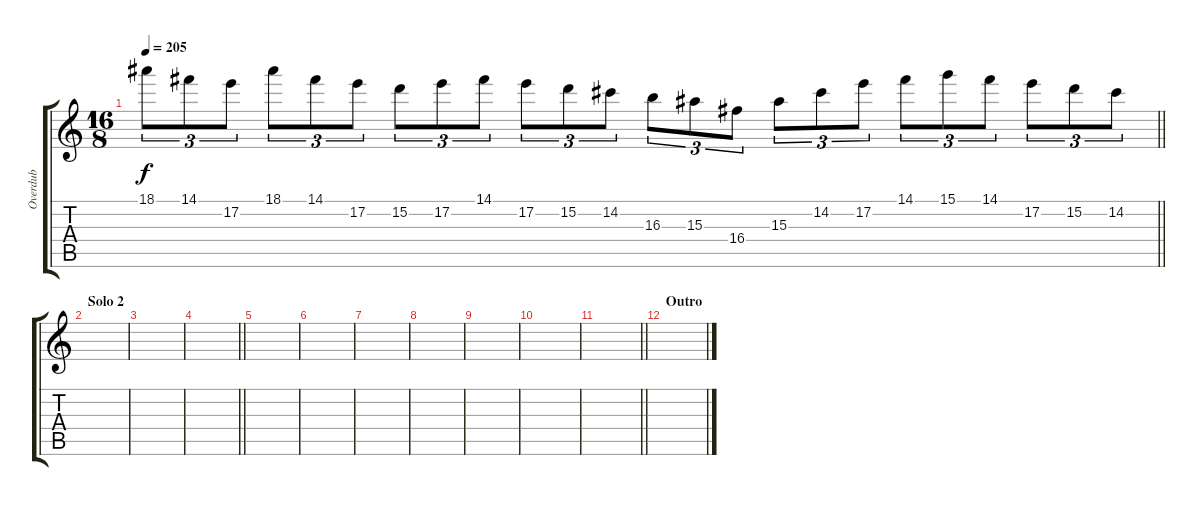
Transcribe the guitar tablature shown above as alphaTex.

\track ("Overdub" "Overdub") {instrument distortionguitar}
\staff {score tabs}
\tuning (E4 B3 G3 D3 A2 E2) {hide}
\ts (16 8)
\tempo 205
\clef g2
\barLineRight lightlight
\ks c
18.1.8{tu (3 2) dy f} 14.1.8{tu (3 2)} 17.2.8{tu (3 2)} 18.1.8{tu (3 2)} 14.1.8{tu (3 2)} 17.2.8{tu (3 2)} 15.2.8{tu (3 2)} 17.2.8{tu (3 2)} 14.1.8{tu (3 2)} 17.2.8{tu (3 2)} 15.2.8{tu (3 2)} 14.2.8{tu (3 2)} 16.3.8{tu (3 2)} 15.3.8{tu (3 2)} 16.4.8{tu (3 2)} 15.3.8{tu (3 2)} 14.2.8{tu (3 2)} 17.2.8{tu (3 2)} 14.1.8{tu (3 2)} 15.1.8{tu (3 2)} 14.1.8{tu (3 2)} 17.2.8{tu (3 2)} 15.2.8{tu (3 2)} 14.2.8{tu (3 2)} |
\section ("" "Solo 2")
|
|
\barLineRight lightlight
|
|
|
|
|
|
|
\barLineRight lightlight
|
\section ("" "Outro")
